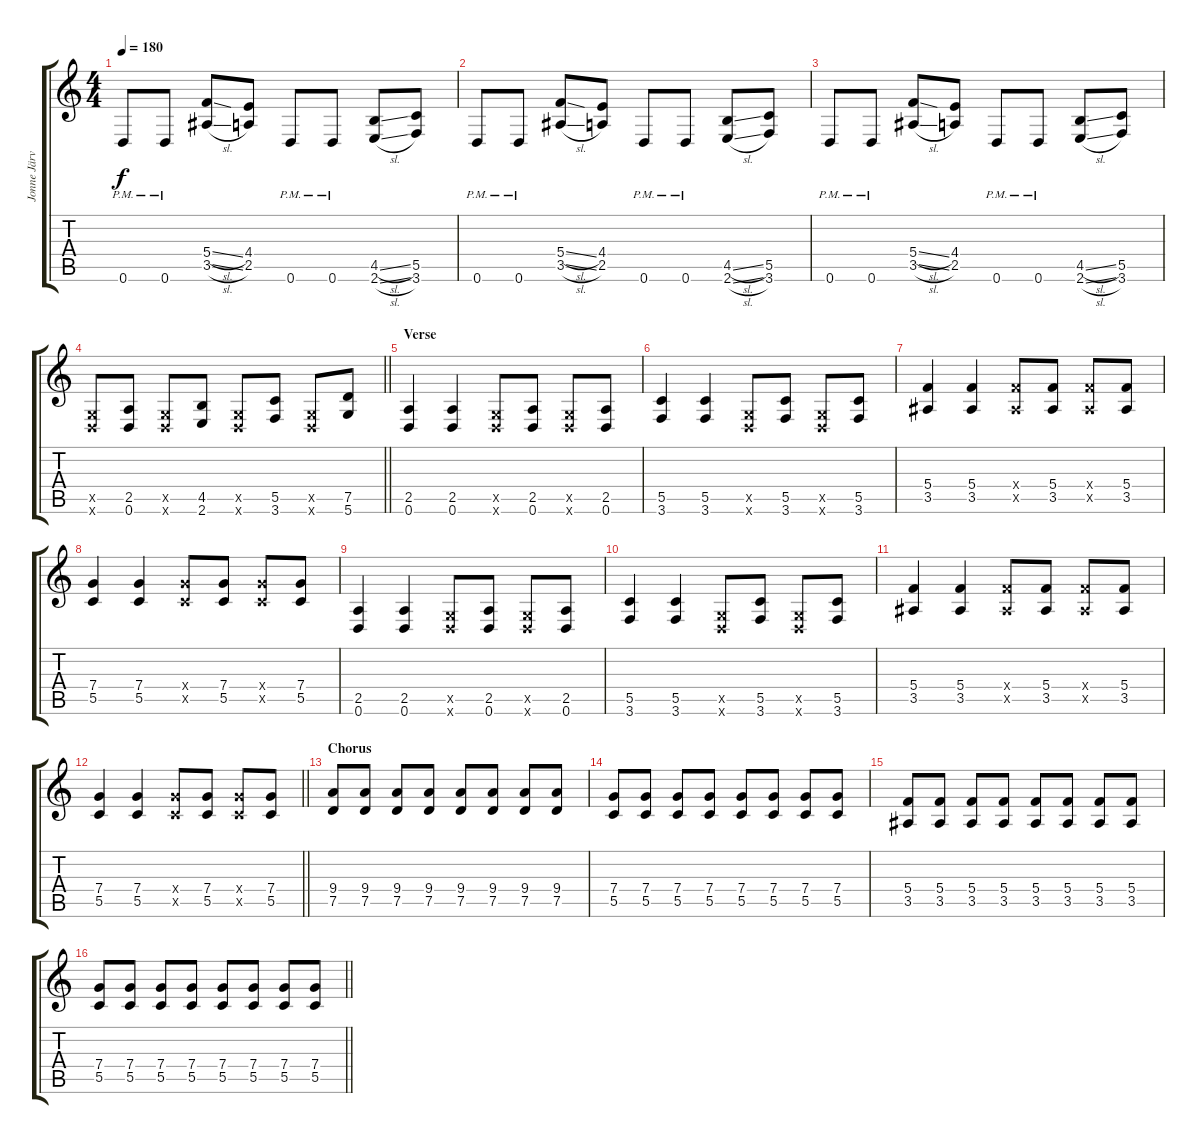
\track ("Jonne Järvelä" "Jonne Järv") {instrument distortionguitar}
\staff {score tabs}
\tuning (D4 A3 F3 C3 G2 D2) {hide}
\ts (4 4)
\tempo 180
\clef g2
\ks c
0.6{pm}.8{dy f} 0.6{pm}.8 (5.4{sl} 3.5{sl}).8 (4.4 2.5).8 0.6{pm}.8 0.6{pm}.8 (4.5{sl} 2.6{sl}).8 (5.5 3.6).8 |
0.6{pm}.8 0.6{pm}.8 (5.4{sl} 3.5{sl}).8 (4.4 2.5).8 0.6{pm}.8 0.6{pm}.8 (4.5{sl} 2.6{sl}).8 (5.5 3.6).8 |
0.6{pm}.8 0.6{pm}.8 (5.4{sl} 3.5{sl}).8 (4.4 2.5).8 0.6{pm}.8 0.6{pm}.8 (4.5{sl} 2.6{sl}).8 (5.5 3.6).8 |
\barLineRight lightlight
(0.5{x} 0.6{x}).8 (2.5 0.6).8 (0.5{x} 0.6{x}).8 (4.5 2.6).8 (0.5{x} 0.6{x}).8 (5.5 3.6).8 (0.5{x} 0.6{x}).8 (7.5 5.6).8 |
\section ("" "Verse")
(2.5 0.6).4 (2.5 0.6).4 (0.5{x} 0.6{x}).8 (2.5 0.6).8 (0.5{x} 0.6{x}).8 (2.5 0.6).8 |
(5.5 3.6).4 (5.5 3.6).4 (0.5{x} 0.6{x}).8 (5.5 3.6).8 (0.5{x} 0.6{x}).8 (5.5 3.6).8 |
(5.4 3.5).4 (5.4 3.5).4 (5.4{x} 3.5{x}).8 (5.4 3.5).8 (5.4{x} 3.5{x}).8 (5.4 3.5).8 |
(7.4 5.5).4 (7.4 5.5).4 (7.4{x} 5.5{x}).8 (7.4 5.5).8 (7.4{x} 5.5{x}).8 (7.4 5.5).8 |
(2.5 0.6).4 (2.5 0.6).4 (0.5{x} 0.6{x}).8 (2.5 0.6).8 (0.5{x} 0.6{x}).8 (2.5 0.6).8 |
(5.5 3.6).4 (5.5 3.6).4 (0.5{x} 0.6{x}).8 (5.5 3.6).8 (0.5{x} 0.6{x}).8 (5.5 3.6).8 |
(5.4 3.5).4 (5.4 3.5).4 (5.4{x} 3.5{x}).8 (5.4 3.5).8 (5.4{x} 3.5{x}).8 (5.4 3.5).8 |
\barLineRight lightlight
(7.4 5.5).4 (7.4 5.5).4 (7.4{x} 5.5{x}).8 (7.4 5.5).8 (7.4{x} 5.5{x}).8 (7.4 5.5).8 |
\section ("" "Chorus")
(9.4 7.5).8 (9.4 7.5).8 (9.4 7.5).8 (9.4 7.5).8 (9.4 7.5).8 (9.4 7.5).8 (9.4 7.5).8 (9.4 7.5).8 |
(7.4 5.5).8 (7.4 5.5).8 (7.4 5.5).8 (7.4 5.5).8 (7.4 5.5).8 (7.4 5.5).8 (7.4 5.5).8 (7.4 5.5).8 |
(5.4 3.5).8 (5.4 3.5).8 (5.4 3.5).8 (5.4 3.5).8 (5.4 3.5).8 (5.4 3.5).8 (5.4 3.5).8 (5.4 3.5).8 |
\barLineRight lightlight
(7.4 5.5).8 (7.4 5.5).8 (7.4 5.5).8 (7.4 5.5).8 (7.4 5.5).8 (7.4 5.5).8 (7.4 5.5).8 (7.4 5.5).8
